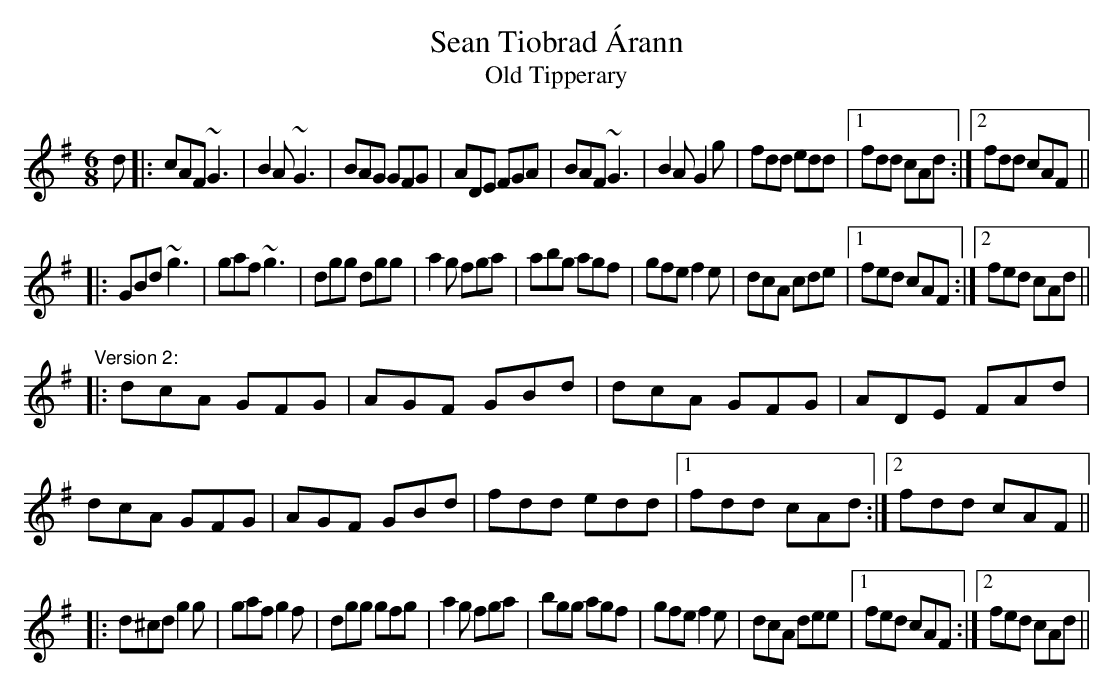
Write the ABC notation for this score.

X:1
T:Sean Tiobrad Árann
T:Old Tipperary
M:6/8
K:G
d|:cAF ~G3|B2A ~G3|BAG GFG|ADE FGA|BAF ~G3|B2A G2g|fdd edd|1 fdd cAd:|2 fdd cAF||
|:GBd ~g3|gaf ~g3|dgg dgg|a2g fga|abg agf|gfe f2e|dcA cde|1 fed cAF:|2 fed cAd||
"Version 2:"
|:dcA GFG|AGF GBd|dcA GFG|ADE FAd|dcA GFG|AGF GBd|fdd edd|1 fdd cAd:|2 fdd cAF||
|:d^cd g2g|gaf g2f|dgg gfg|a2g fga|bgg agf|gfe f2e|dcA dee|1 fed cAF:|2 fed cAd||
